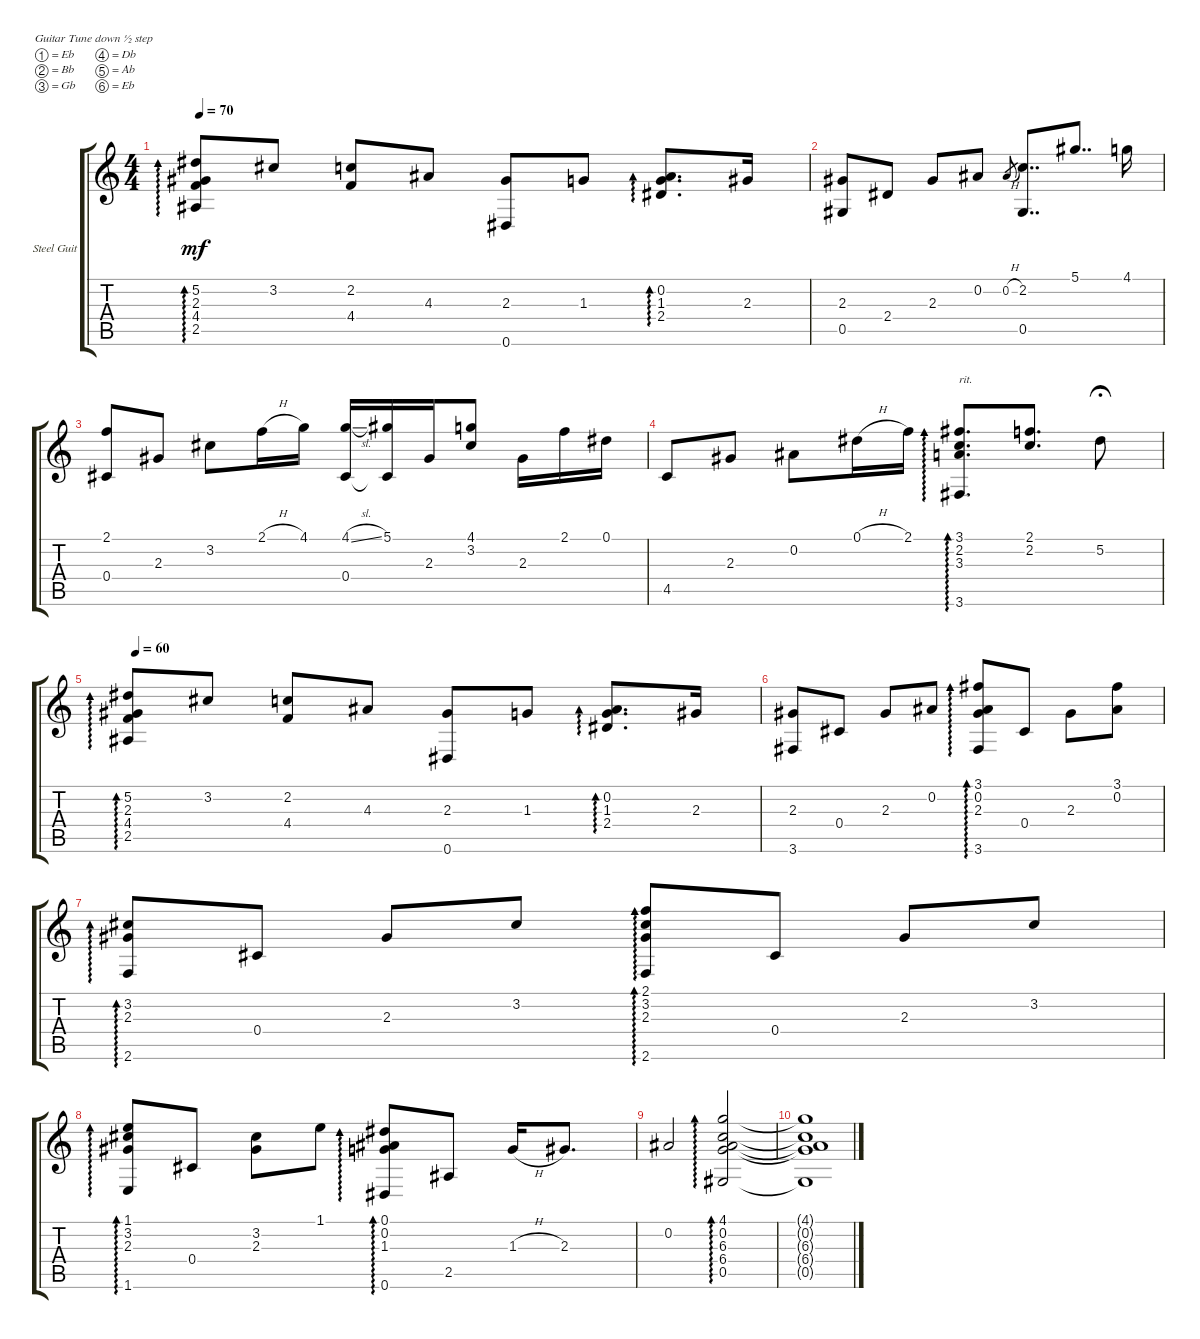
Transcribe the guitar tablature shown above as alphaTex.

\defaultSystemsLayout 4
\bracketExtendMode groupsimilarinstruments
\firstSystemTrackNameOrientation horizontal
\otherSystemsTrackNameOrientation horizontal
\track ("Steel Guitar" "Steel Guit") {instrument acousticguitarsteel}
\staff {score tabs}
\tuning (Eb4 Bb3 Gb3 Db3 Ab2 Eb2)
\ts (4 4)
\tempo 70
\clef g2
\ks c
(2.5 4.4 2.3 5.2).8{ad 0 dy mf} 3.2.8 (2.2 4.4).8 4.3.8 (0.6 2.3).8 1.3.8 (0.2 2.4 1.3).8{d ad 0} 2.3.16 |
(2.3 0.5).8 2.4.8 2.3.8 0.2.8 0.2{h}.8{gr} (2.2 0.5).8{dd} 5.1.8{dd} 4.1.16 |
(2.1 0.4).8 2.3.8 3.2.8 2.1{h}.16 4.1.16 (4.1{sl} 0.4).16 (5.1 0.4{t}).16 2.3.16 (3.2 4.1).8 2.3.16 2.1.16 0.1.16 |
4.5.8 2.3.8 0.2.8 0.1{h}.16 2.1.16 (3.1 2.2 3.3 3.6).8{d ad 0 txt "rit."} (2.1 2.2).8{d} 5.2.8{fermata (medium 0.91)} |
\tempo (60 0.00625)
(2.5 4.4 2.3 5.2).8{ad 0} 3.2.8 (2.2 4.4).8 4.3.8 (0.6 2.3).8 1.3.8 (0.2 2.4 1.3).8{d ad 0} 2.3.16 |
(2.3 3.6).8 0.4.8 2.3.8 0.2.8 (3.6 2.3 0.2 3.1).8{ad 0} 0.4.8 2.3.8 (3.1 0.2).8 |
(3.2 2.3 2.6).8{ad 0} 0.4.8 2.3.8 3.2.8 (2.1 3.2 2.3 2.6).8{ad 0} 0.4.8 2.3.8 3.2.8 |
(1.1 3.2 2.3 1.6).8{ad 0} 0.4.8 (2.3 3.2).8 1.1.8 (0.1 0.6 0.2 1.3).8{ad 0} 2.5.8 1.3{h}.16 2.3.8{d} |
0.2.2 (0.5 6.4 6.3 0.2 4.1).2{ad 0} |
(0.5{t} 6.4{t} 6.3{t} 0.2{t} 4.1{t}).1
